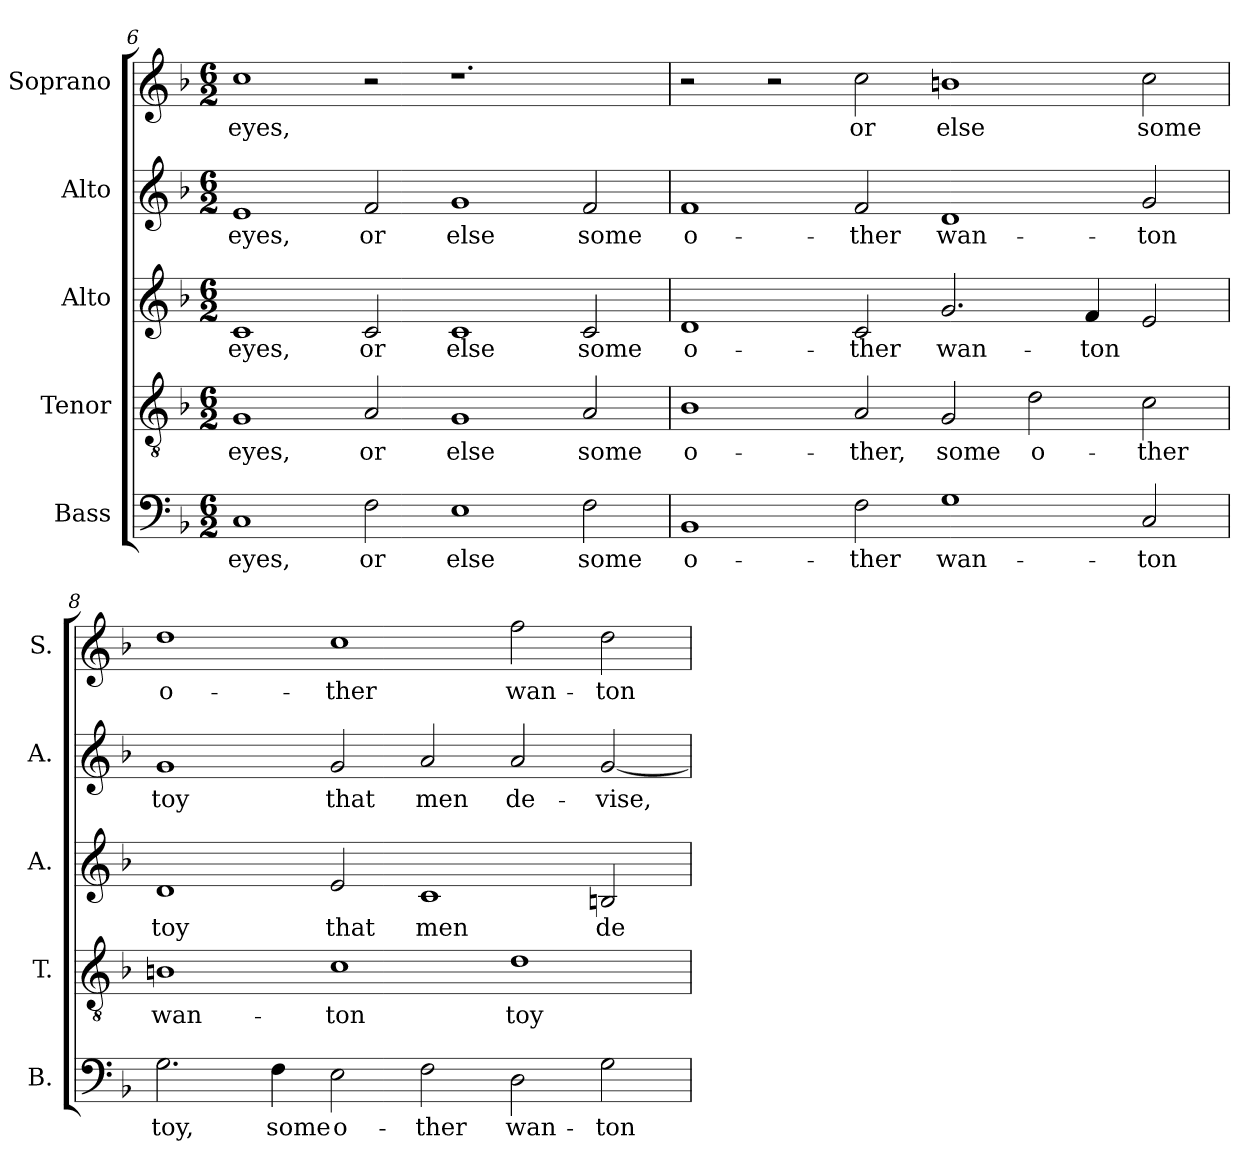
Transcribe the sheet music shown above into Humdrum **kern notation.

**kern	**text	**kern	**text	**kern	**text	**kern	**text	**kern	**text
*part5	*part5	*part4	*part4	*part3	*part3	*part2	*part2	*part1	*part1
*staff5	*staff5	*staff4	*staff4	*staff3	*staff3	*staff2	*staff2	*staff1	*staff1
*I"Bass	*	*I"Tenor	*	*I"Alto	*	*I"Alto	*	*I"Soprano	*
*I'B.	*	*I'T.	*	*I'A.	*	*I'A.	*	*I'S.	*
*clefF4	*	*clefGv2	*	*clefG2	*	*clefG2	*	*clefG2	*
*	*	*ITrd7c12	*	*	*	*	*	*	*
*k[b-]	*	*k[b-]	*	*k[b-]	*	*k[b-]	*	*k[b-]	*
*F:	*	*F:	*	*F:	*	*F:	*	*F:	*
*M6/2	*	*M6/2	*	*M6/2	*	*M6/2	*	*M6/2	*
=6	=6	=6	=6	=6	=6	=6	=6	=6	=6
!	!LO:LY:b:color=#000000	!	!	!	!	!	!	!	!
!	!	!	!LO:LY:b:color=#000000	!	!	!	!	!	!
!	!	!	!	!	!LO:LY:b:color=#000000	!	!	!	!
!	!	!	!	!	!	!	!LO:LY:b:color=#000000	!	!
!	!	!	!	!	!	!	!	!	!LO:LY:b:color=#000000
1Ci	eyes,	1GGi	eyes,	1ci	eyes,	1ei	eyes,	1cci	eyes,
!	!LO:LY:b:color=#000000	!	!	!	!	!	!	!	!
!	!	!	!LO:LY:b:color=#000000	!	!	!	!	!	!
!	!	!	!	!	!LO:LY:b:color=#000000	!	!	!	!
!	!	!	!	!	!	!	!LO:LY:b:color=#000000	!	!
2Fi\	or	2AAi/	or	2ci/	or	2fi/	or	2r	.
!	!LO:LY:b:color=#000000	!	!	!	!	!	!	!	!
!	!	!	!LO:LY:b:color=#000000	!	!	!	!	!	!
!	!	!	!	!	!LO:LY:b:color=#000000	!	!	!	!
!	!	!	!	!	!	!	!LO:LY:b:color=#000000	!	!
1Ei	else	1GGi	else	1ci	else	1gi	else	1.r	.
!	!LO:LY:b:color=#000000	!	!	!	!	!	!	!	!
!	!	!	!LO:LY:b:color=#000000	!	!	!	!	!	!
!	!	!	!	!	!LO:LY:b:color=#000000	!	!	!	!
!	!	!	!	!	!	!	!LO:LY:b:color=#000000	!	!
2Fi\	some	2AAi/	some	2ci/	some	2fi/	some	.	.
=7	=7	=7	=7	=7	=7	=7	=7	=7	=7
!	!LO:LY:b:color=#000000	!	!	!	!	!	!	!	!
!	!	!	!LO:LY:b:color=#000000	!	!	!	!	!	!
!	!	!	!	!	!LO:LY:b:color=#000000	!	!	!	!
!	!	!	!	!	!	!	!LO:LY:b:color=#000000	!	!
1BB-i	o-	1BB-i	o-	1di	o-	1fi	o-	2r	.
.	.	.	.	.	.	.	.	2r	.
!	!LO:LY:b:color=#000000	!	!	!	!	!	!	!	!
!	!	!	!LO:LY:b:color=#000000	!	!	!	!	!	!
!	!	!	!	!	!LO:LY:b:color=#000000	!	!	!	!
!	!	!	!	!	!	!	!LO:LY:b:color=#000000	!	!
!	!	!	!	!	!	!	!	!	!LO:LY:b:color=#000000
2Fi\	-ther	2AAi/	-ther,	2ci/	-ther	2fi/	-ther	2cci\	or
!	!LO:LY:b:color=#000000	!	!	!	!	!	!	!	!
!	!	!	!LO:LY:b:color=#000000	!	!	!	!	!	!
!	!	!	!	!	!LO:LY:b:color=#000000	!	!	!	!
!	!	!	!	!	!	!	!LO:LY:b:color=#000000	!	!
!	!	!	!	!	!	!	!	!	!LO:LY:b:color=#000000
1Gi	wan-	2GGi/	some	2.gi/	wan-	1di	wan-	1bni	else
!	!	!	!LO:LY:b:color=#000000	!	!	!	!	!	!
.	.	2Di\	o-	.	.	.	.	.	.
!	!	!	!	!	!LO:LY:b:color=#000000	!	!	!	!
.	.	.	.	4fi/	-ton	.	.	.	.
!	!LO:LY:b:color=#000000	!	!	!	!	!	!	!	!
!	!	!	!LO:LY:b:color=#000000	!	!	!	!	!	!
!	!	!	!	!	!	!	!LO:LY:b:color=#000000	!	!
!	!	!	!	!	!	!	!	!	!LO:LY:b:color=#000000
2Ci/	-ton	2Ci\	-ther	2ei/	.	2gi/	-ton	2cci\	some
!!LO:LB:g=z
=8	=8	=8	=8	=8	=8	=8	=8	=8	=8
!	!LO:LY:b:color=#000000	!	!	!	!	!	!	!	!
!	!	!	!LO:LY:b:color=#000000	!	!	!	!	!	!
!	!	!	!	!	!LO:LY:b:color=#000000	!	!	!	!
!	!	!	!	!	!	!	!LO:LY:b:color=#000000	!	!
!	!	!	!	!	!	!	!	!	!LO:LY:b:color=#000000
2.Gi\	toy,	1BBni	wan-	1di	toy	1gi	toy	1ddi	o-
!	!LO:LY:b:color=#000000	!	!	!	!	!	!	!	!
4Fi\	some	.	.	.	.	.	.	.	.
!	!LO:LY:b:color=#000000	!	!	!	!	!	!	!	!
!	!	!	!LO:LY:b:color=#000000	!	!	!	!	!	!
!	!	!	!	!	!LO:LY:b:color=#000000	!	!	!	!
!	!	!	!	!	!	!	!LO:LY:b:color=#000000	!	!
!	!	!	!	!	!	!	!	!	!LO:LY:b:color=#000000
2Ei\	o-	1Ci	-ton	2ei/	that	2gi/	that	1cci	-ther
!	!LO:LY:b:color=#000000	!	!	!	!	!	!	!	!
!	!	!	!	!	!LO:LY:b:color=#000000	!	!	!	!
!	!	!	!	!	!	!	!LO:LY:b:color=#000000	!	!
2Fi\	-ther	.	.	1ci	men	2ai/	men	.	.
!	!LO:LY:b:color=#000000	!	!	!	!	!	!	!	!
!	!	!	!LO:LY:b:color=#000000	!	!	!	!	!	!
!	!	!	!	!	!	!	!LO:LY:b:color=#000000	!	!
!	!	!	!	!	!	!	!	!	!LO:LY:b:color=#000000
2Di\	wan-	1Di	toy	.	.	2ai/	de-	2ffi\	wan-
!	!LO:LY:b:color=#000000	!	!	!	!	!	!	!	!
!	!	!	!	!	!LO:LY:b:color=#000000	!	!	!	!
!	!	!	!	!	!	!	!LO:LY:b:color=#000000	!	!
!	!	!	!	!	!	!	!	!	!LO:LY:b:color=#000000
2Gi\	-ton	.	.	2Bni/	de-	[2gi/	-vise,	2ddi\	-ton
=	=	=	=	=	=	=	=	=	=
*-	*-	*-	*-	*-	*-	*-	*-	*-	*-
